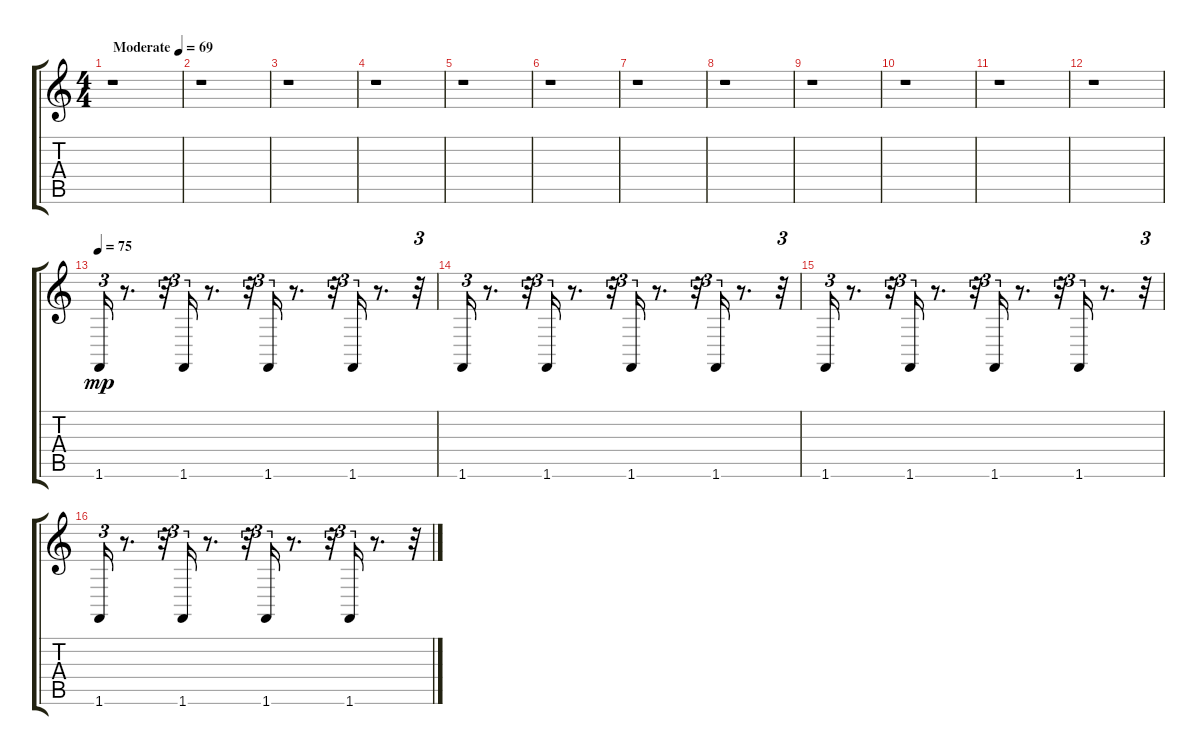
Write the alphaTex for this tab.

\track "" {instrument melodictom}
\staff {score tabs}
\tuning (E4 B3 G3 D3 A2 E2) {hide}
\ts (4 4)
\tempo (69 "Moderate")
\clef g2
\ks c
r.1{dy mp instrument melodictom} |
r.1 |
r.1 |
r.1 |
r.1 |
r.1 |
r.1 |
r.1 |
r.1 |
r.1 |
r.1 |
r.1 |
\tempo 75
1.6.16{tu (3 2)} r.8{d} r.32{tu (3 2)} 1.6.16{tu (3 2)} r.8{d} r.32{tu (3 2)} 1.6.16{tu (3 2)} r.8{d} r.32{tu (3 2)} 1.6.16{tu (3 2)} r.8{d} r.32{tu (3 2)} |
1.6.16{tu (3 2)} r.8{d} r.32{tu (3 2)} 1.6.16{tu (3 2)} r.8{d} r.32{tu (3 2)} 1.6.16{tu (3 2)} r.8{d} r.32{tu (3 2)} 1.6.16{tu (3 2)} r.8{d} r.32{tu (3 2)} |
1.6.16{tu (3 2)} r.8{d} r.32{tu (3 2)} 1.6.16{tu (3 2)} r.8{d} r.32{tu (3 2)} 1.6.16{tu (3 2)} r.8{d} r.32{tu (3 2)} 1.6.16{tu (3 2)} r.8{d} r.32{tu (3 2)} |
1.6.16{tu (3 2)} r.8{d} r.32{tu (3 2)} 1.6.16{tu (3 2)} r.8{d} r.32{tu (3 2)} 1.6.16{tu (3 2)} r.8{d} r.32{tu (3 2)} 1.6.16{tu (3 2)} r.8{d} r.32{tu (3 2)}
